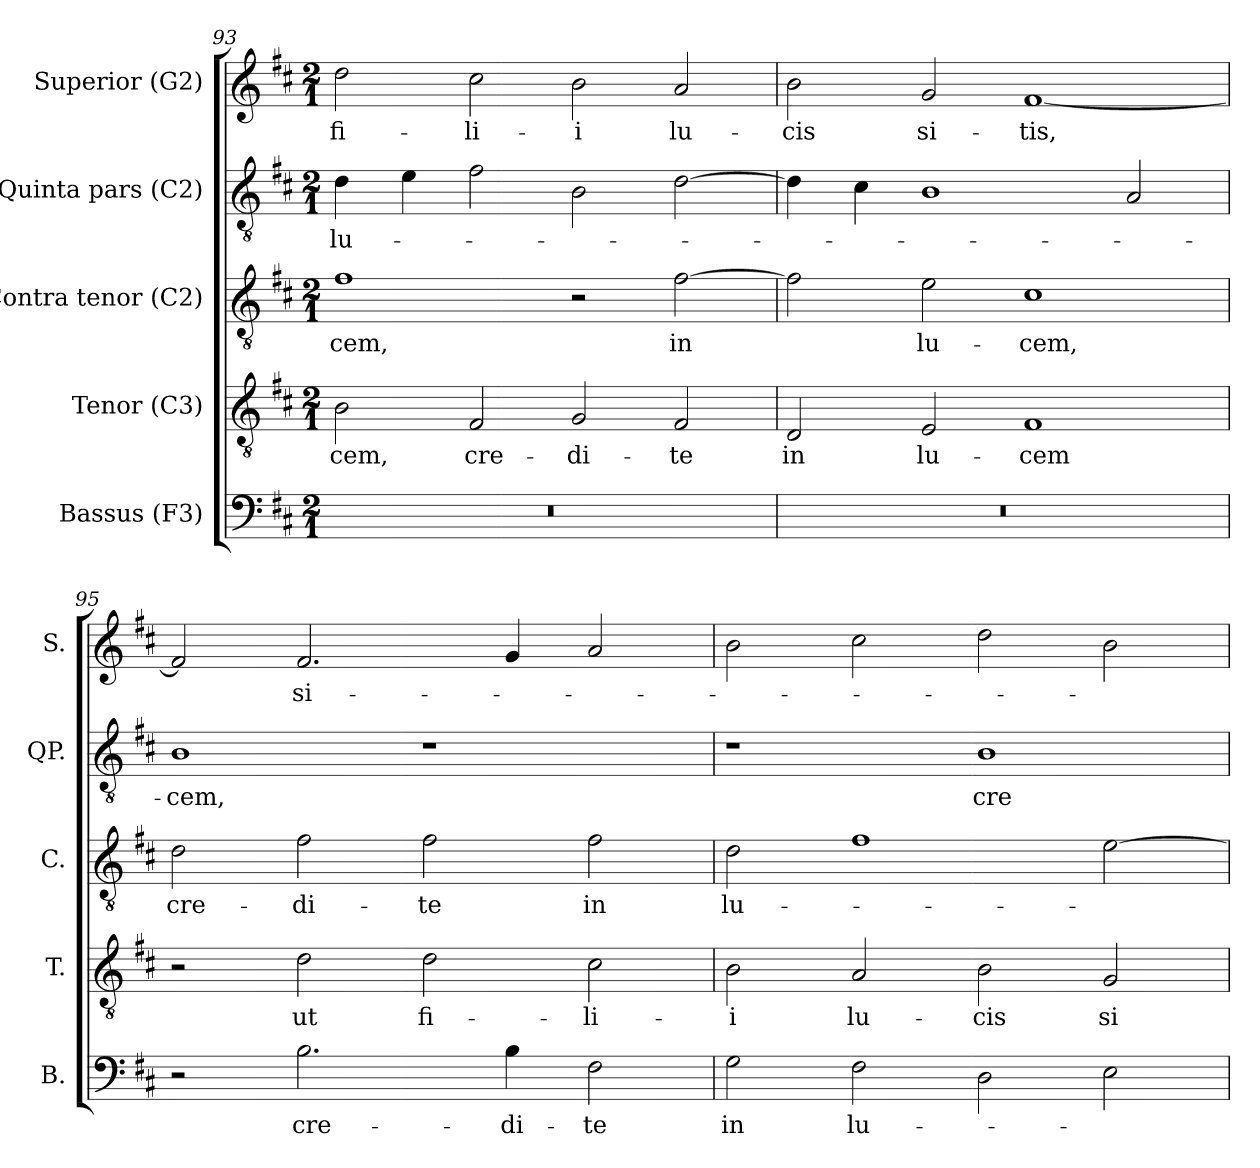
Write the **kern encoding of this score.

**kern	**text	**kern	**text	**kern	**text	**kern	**text	**kern	**text
*part5	*part5	*part4	*part4	*part3	*part3	*part2	*part2	*part1	*part1
*staff5	*staff5	*staff4	*staff4	*staff3	*staff3	*staff2	*staff2	*staff1	*staff1
*I"Bassus (F3)	*	*I"Tenor (C3)	*	*I"Contra tenor (C2)	*	*I"Quinta pars (C2)	*	*I"Superior (G2)	*
*I'B.	*	*I'T.	*	*I'C.	*	*I'QP.	*	*I'S.	*
!!LO:LB:g=z
*clefF4	*	*clefGv2	*	*clefGv2	*	*clefGv2	*	*clefG2	*
*	*	*ITrd7c12	*	*ITrd7c12	*	*ITrd7c12	*	*	*
*k[f#c#]	*	*k[f#c#]	*	*k[f#c#]	*	*k[f#c#]	*	*k[f#c#]	*
*D:	*	*D:	*	*D:	*	*D:	*	*D:	*
*M2/1	*	*M2/1	*	*M2/1	*	*M2/1	*	*M2/1	*
=93	=93	=93	=93	=93	=93	=93	=93	=93	=93
!LO:N:vis=1	!	!	!	!	!	!	!	!	!
!	!	!	!LO:LY:b:color=#000000	!	!	!	!	!	!
!	!	!	!	!	!LO:LY:b:color=#000000	!	!	!	!
!	!	!	!	!	!	!	!LO:LY:b:color=#000000	!	!
!	!	!	!	!	!	!	!	!	!LO:LY:b:color=#000000
0r	.	2BBi\	-cem,	1F#i	-cem,	4Di\	lu-	2ddi\	fi-
.	.	.	.	.	.	4Ei\	.	.	.
!	!	!	!LO:LY:b:color=#000000	!	!	!	!	!	!
!	!	!	!	!	!	!	!	!	!LO:LY:b:color=#000000
.	.	2FF#i/	cre-	.	.	2F#i\	.	2cc#i\	-li-
!	!	!	!LO:LY:b:color=#000000	!	!	!	!	!	!
!	!	!	!	!	!	!	!	!	!LO:LY:b:color=#000000
.	.	2GGi/	-di-	2r	.	2BBi\	.	2bi\	-i
!	!	!	!LO:LY:b:color=#000000	!	!	!	!	!	!
!	!	!	!	!	!LO:LY:b:color=#000000	!	!	!	!
!	!	!	!	!	!	!	!	!	!LO:LY:b:color=#000000
.	.	2FF#i/	-te	[2F#i\	in	[2Di\	.	2ai/	lu-
=94	=94	=94	=94	=94	=94	=94	=94	=94	=94
!LO:N:vis=1	!	!	!	!	!	!	!	!	!
!	!	!	!LO:LY:b:color=#000000	!	!	!	!	!	!
!	!	!	!	!	!	!	!	!	!LO:LY:b:color=#000000
0r	.	2DDi/	in	2F#i\]	.	4Di\]	.	2bi\	-cis
.	.	.	.	.	.	4C#i\	.	.	.
!	!	!	!LO:LY:b:color=#000000	!	!	!	!	!	!
!	!	!	!	!	!LO:LY:b:color=#000000	!	!	!	!
!	!	!	!	!	!	!	!	!	!LO:LY:b:color=#000000
.	.	2EEi/	lu-	2Ei\	lu-	1BBi	.	2gi/	si-
!	!	!	!LO:LY:b:color=#000000	!	!	!	!	!	!
!	!	!	!	!	!LO:LY:b:color=#000000	!	!	!	!
!	!	!	!	!	!	!	!	!	!LO:LY:b:color=#000000
.	.	1FF#i	-cem	1C#i	-cem,	.	.	[1f#i	-tis,
.	.	.	.	.	.	2AAi/	.	.	.
=95	=95	=95	=95	=95	=95	=95	=95	=95	=95
!	!	!	!	!	!LO:LY:b:color=#000000	!	!	!	!
!	!	!	!	!	!	!	!LO:LY:b:color=#000000	!	!
2r	.	2r	.	2Di\	cre-	1BBi	-cem,	2f#i/]	.
!	!LO:LY:b:color=#000000	!	!	!	!	!	!	!	!
!	!	!	!LO:LY:b:color=#000000	!	!	!	!	!	!
!	!	!	!	!	!LO:LY:b:color=#000000	!	!	!	!
!	!	!	!	!	!	!	!	!	!LO:LY:b:color=#000000
2.Bi\	cre-	2Di\	ut	2F#i\	-di-	.	.	2.f#i/	si-
!	!	!	!LO:LY:b:color=#000000	!	!	!	!	!	!
!	!	!	!	!	!LO:LY:b:color=#000000	!	!	!	!
.	.	2Di\	fi-	2F#i\	-te	1r	.	.	.
!	!LO:LY:b:color=#000000	!	!	!	!	!	!	!	!
4Bi\	-di-	.	.	.	.	.	.	4gi/	.
!	!LO:LY:b:color=#000000	!	!	!	!	!	!	!	!
!	!	!	!LO:LY:b:color=#000000	!	!	!	!	!	!
!	!	!	!	!	!LO:LY:b:color=#000000	!	!	!	!
2F#i\	-te	2C#i\	-li-	2F#i\	in	.	.	2ai/	.
=96	=96	=96	=96	=96	=96	=96	=96	=96	=96
!	!LO:LY:b:color=#000000	!	!	!	!	!	!	!	!
!	!	!	!LO:LY:b:color=#000000	!	!	!	!	!	!
!	!	!	!	!	!LO:LY:b:color=#000000	!	!	!	!
2Gi\	in	2BBi\	-i	2Di\	lu-	1r	.	2bi\	.
!	!LO:LY:b:color=#000000	!	!	!	!	!	!	!	!
!	!	!	!LO:LY:b:color=#000000	!	!	!	!	!	!
2F#i\	lu-	2AAi/	lu-	1F#i	.	.	.	2cc#i\	.
!	!	!	!LO:LY:b:color=#000000	!	!	!	!	!	!
!	!	!	!	!	!	!	!LO:LY:b:color=#000000	!	!
2Di\	.	2BBi\	-cis	.	.	1BBi	cre-	2ddi\	.
!	!	!	!LO:LY:b:color=#000000	!	!	!	!	!	!
2Ei\	.	2GGi/	si-	[2Ei\	.	.	.	2bi\	.
=	=	=	=	=	=	=	=	=	=
*-	*-	*-	*-	*-	*-	*-	*-	*-	*-
